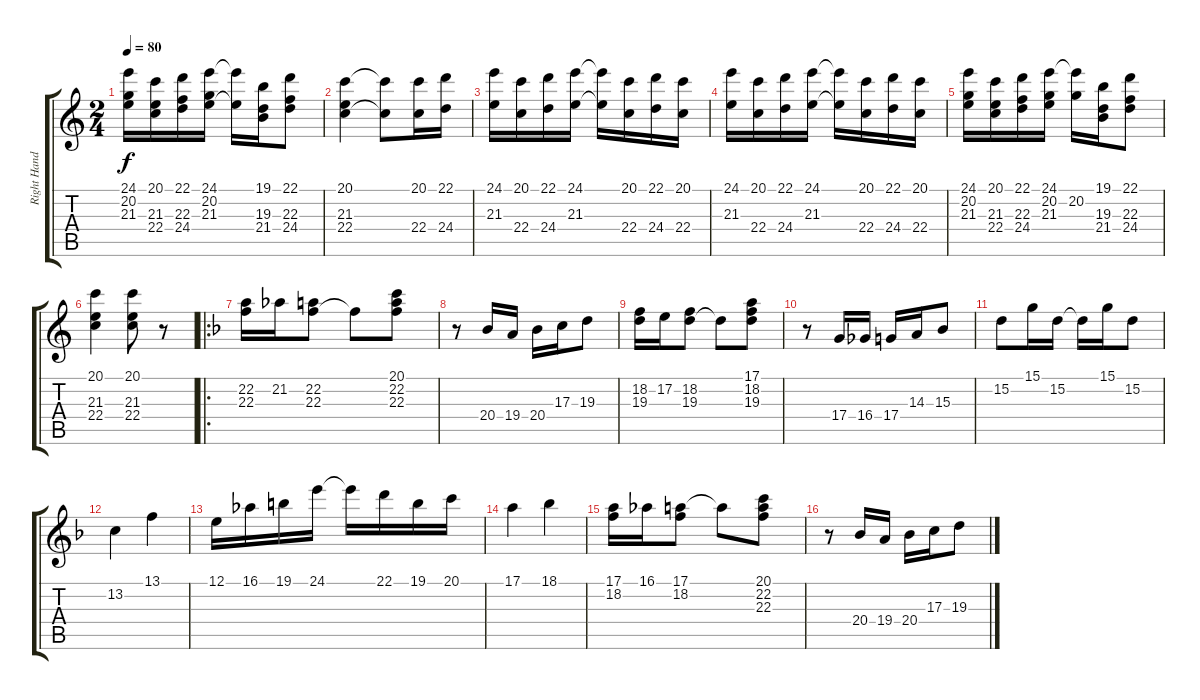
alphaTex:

\track ("Right Hand" "Right Hand") {instrument brightacousticpiano}
\staff {score tabs}
\tuning (E4 B3 G3 D3 A2 D2) {hide}
\ts (2 4)
\tempo 80
\clef g2
\ks c
(24.1 20.2 21.3).16{dy f} (20.1 21.3 22.4).16 (22.1 22.3 24.4).16 (24.1 20.2 21.3).16 (24.1{t} 21.3{t}).16 (19.1 19.3 21.4).16 (22.1 22.3 24.4).8 |
(20.1 21.3 22.4).4 (20.1{t} 22.4{t}).8 (20.1 22.4).16 (22.1 24.4).16 |
(24.1 21.3).16 (20.1 22.4).16 (22.1 24.4).16 (24.1 21.3).16 (24.1{t} 21.3{t}).16 (20.1 22.4).16 (22.1 24.4).16 (20.1 22.4).16 |
(24.1 21.3).16 (20.1 22.4).16 (22.1 24.4).16 (24.1 21.3).16 (24.1{t} 21.3{t}).16 (20.1 22.4).16 (22.1 24.4).16 (20.1 22.4).16 |
(24.1 20.2 21.3).16 (20.1 21.3 22.4).16 (22.1 22.3 24.4).16 (24.1 20.2 21.3).16 (24.1{t} 20.2).16 (19.1 19.3 21.4).16 (22.1 22.3 24.4).8 |
(20.1 21.3 22.4).4 (20.1 21.3 22.4).8 r.8 |
\ro
\ks f
(22.2 22.3).16 21.2.16 (22.2 22.3).8 22.3{t}.8 (20.1 22.2 22.3).8 |
r.8 20.4.16 19.4.16 20.4.16 17.3.16 19.3.8 |
(18.2 19.3).16 17.2.16 (18.2 19.3).8 19.3{t}.8 (17.1 18.2 19.3).8 |
r.8 17.4.16 16.4.16 17.4.16 14.3.16 15.3.8 |
15.2.8 15.1.16 15.2.16 15.2{t}.16 15.1.16 15.2.8 |
13.2.4 13.1.4 |
12.1.16 16.1.16 19.1.16 24.1.16 24.1{t}.16 22.1.16 19.1.16 20.1.16 |
17.1.4 18.1.4 |
(17.1 18.2).16 16.1.16 (17.1 18.2).8 17.1{t}.8 (20.1 22.2 22.3).8 |
r.8 20.4.16 19.4.16 20.4.16 17.3.16 19.3.8
